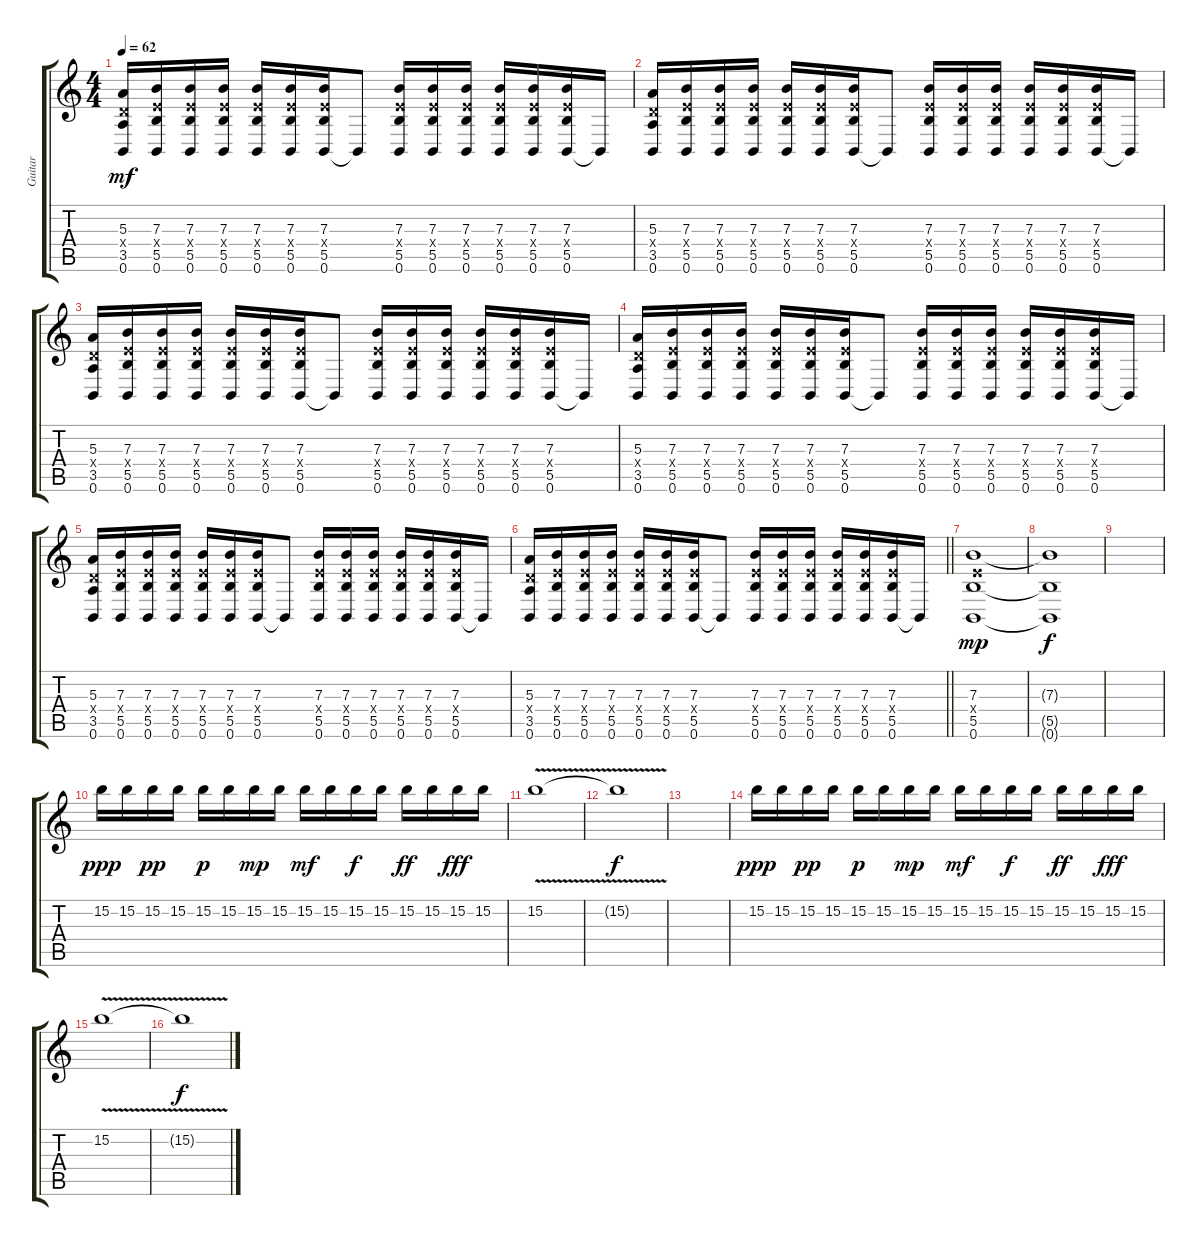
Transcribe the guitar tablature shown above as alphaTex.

\track ("Guitar" "Guitar") {instrument overdrivenguitar}
\staff {score tabs}
\tuning (Db4 Ab3 E3 B2 Gb2 B1) {hide}
\ts (4 4)
\tempo 62
\clef g2
\ks c
(5.3 3.4{x} 3.5 0.6).16{dy mf} (7.3 5.4{x} 5.5 0.6).16 (7.3 5.4{x} 5.5 0.6).16 (7.3 5.4{x} 5.5 0.6).16 (7.3 5.4{x} 5.5 0.6).16 (7.3 5.4{x} 5.5 0.6).16 (7.3 5.4{x} 5.5 0.6).16 0.6{t}.8 (7.3 5.4{x} 5.5 0.6).16 (7.3 5.4{x} 5.5 0.6).16 (7.3 5.4{x} 5.5 0.6).16 (7.3 5.4{x} 5.5 0.6).16 (7.3 5.4{x} 5.5 0.6).16 (7.3 5.4{x} 5.5 0.6).16 0.6{t}.16 |
(5.3 3.4{x} 3.5 0.6).16 (7.3 5.4{x} 5.5 0.6).16 (7.3 5.4{x} 5.5 0.6).16 (7.3 5.4{x} 5.5 0.6).16 (7.3 5.4{x} 5.5 0.6).16 (7.3 5.4{x} 5.5 0.6).16 (7.3 5.4{x} 5.5 0.6).16 0.6{t}.8 (7.3 5.4{x} 5.5 0.6).16 (7.3 5.4{x} 5.5 0.6).16 (7.3 5.4{x} 5.5 0.6).16 (7.3 5.4{x} 5.5 0.6).16 (7.3 5.4{x} 5.5 0.6).16 (7.3 5.4{x} 5.5 0.6).16 0.6{t}.16 |
(5.3 3.4{x} 3.5 0.6).16 (7.3 5.4{x} 5.5 0.6).16 (7.3 5.4{x} 5.5 0.6).16 (7.3 5.4{x} 5.5 0.6).16 (7.3 5.4{x} 5.5 0.6).16 (7.3 5.4{x} 5.5 0.6).16 (7.3 5.4{x} 5.5 0.6).16 0.6{t}.8 (7.3 5.4{x} 5.5 0.6).16 (7.3 5.4{x} 5.5 0.6).16 (7.3 5.4{x} 5.5 0.6).16 (7.3 5.4{x} 5.5 0.6).16 (7.3 5.4{x} 5.5 0.6).16 (7.3 5.4{x} 5.5 0.6).16 0.6{t}.16 |
(5.3 3.4{x} 3.5 0.6).16 (7.3 5.4{x} 5.5 0.6).16 (7.3 5.4{x} 5.5 0.6).16 (7.3 5.4{x} 5.5 0.6).16 (7.3 5.4{x} 5.5 0.6).16 (7.3 5.4{x} 5.5 0.6).16 (7.3 5.4{x} 5.5 0.6).16 0.6{t}.8 (7.3 5.4{x} 5.5 0.6).16 (7.3 5.4{x} 5.5 0.6).16 (7.3 5.4{x} 5.5 0.6).16 (7.3 5.4{x} 5.5 0.6).16 (7.3 5.4{x} 5.5 0.6).16 (7.3 5.4{x} 5.5 0.6).16 0.6{t}.16 |
(5.3 3.4{x} 3.5 0.6).16 (7.3 5.4{x} 5.5 0.6).16 (7.3 5.4{x} 5.5 0.6).16 (7.3 5.4{x} 5.5 0.6).16 (7.3 5.4{x} 5.5 0.6).16 (7.3 5.4{x} 5.5 0.6).16 (7.3 5.4{x} 5.5 0.6).16 0.6{t}.8 (7.3 5.4{x} 5.5 0.6).16 (7.3 5.4{x} 5.5 0.6).16 (7.3 5.4{x} 5.5 0.6).16 (7.3 5.4{x} 5.5 0.6).16 (7.3 5.4{x} 5.5 0.6).16 (7.3 5.4{x} 5.5 0.6).16 0.6{t}.16 |
\barLineRight lightlight
(5.3 3.4{x} 3.5 0.6).16 (7.3 5.4{x} 5.5 0.6).16 (7.3 5.4{x} 5.5 0.6).16 (7.3 5.4{x} 5.5 0.6).16 (7.3 5.4{x} 5.5 0.6).16 (7.3 5.4{x} 5.5 0.6).16 (7.3 5.4{x} 5.5 0.6).16 0.6{t}.8 (7.3 5.4{x} 5.5 0.6).16 (7.3 5.4{x} 5.5 0.6).16 (7.3 5.4{x} 5.5 0.6).16 (7.3 5.4{x} 5.5 0.6).16 (7.3 5.4{x} 5.5 0.6).16 (7.3 5.4{x} 5.5 0.6).16 0.6{t}.16 |
\section ("" "")
(7.3 5.4{x} 5.5 0.6).1{dy mp} |
(7.3{t} 5.5{t} 0.6{t}).1{dy f} |
|
15.2.16{dy ppp} 15.2.16 15.2.16{dy pp} 15.2.16 15.2.16{dy p} 15.2.16 15.2.16{dy mp} 15.2.16 15.2.16{dy mf} 15.2.16 15.2.16{dy f} 15.2.16 15.2.16{dy ff} 15.2.16 15.2.16{dy fff} 15.2.16 |
15.2{v}.1 |
15.2{t}.1{dy f} |
|
15.2.16{dy ppp} 15.2.16 15.2.16{dy pp} 15.2.16 15.2.16{dy p} 15.2.16 15.2.16{dy mp} 15.2.16 15.2.16{dy mf} 15.2.16 15.2.16{dy f} 15.2.16 15.2.16{dy ff} 15.2.16 15.2.16{dy fff} 15.2.16 |
15.2{v}.1 |
15.2{t}.1{dy f}
